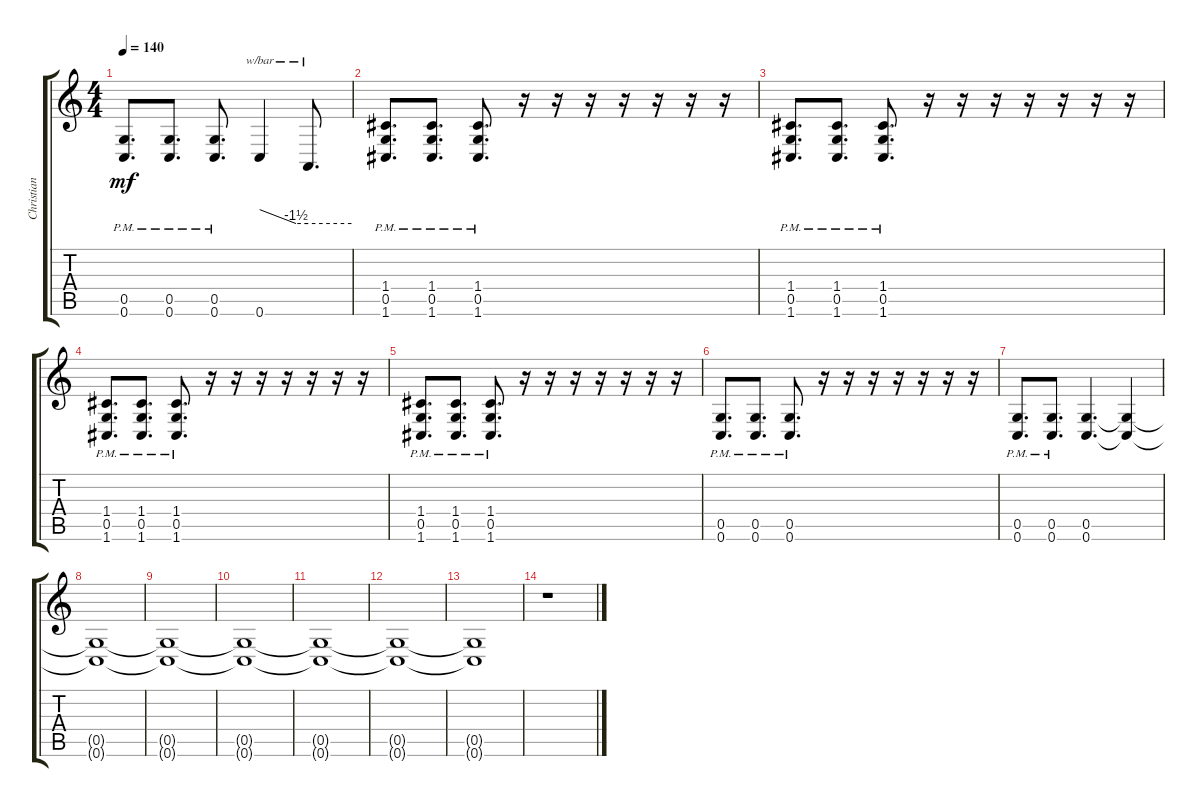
\track ("Christian Royer" "Christian ") {instrument distortionguitar}
\staff {score tabs}
\tuning (D4 A3 F3 C3 G2 C2) {hide}
\ts (4 4)
\tempo 140
\clef g2
\ks c
(0.5{pm} 0.6{pm}).8{d dy mf} (0.5{pm} 0.6{pm}).8{d} (0.5{pm} 0.6{pm}).8{d} 0.6.4{tbe (custom default 0 0 45 -6 60 -6)} 0.6{t}.8{d tbe (hold default 0 -6 60 -6)} |
(1.4{pm} 0.5{pm} 1.6{pm}).8{d} (1.4{pm} 0.5{pm} 1.6{pm}).8{d} (1.4{pm} 0.5{pm} 1.6{pm}).8{d} r.16 r.16 r.16 r.16 r.16 r.16 r.16 |
(1.4{pm} 0.5{pm} 1.6{pm}).8{d} (1.4{pm} 0.5{pm} 1.6{pm}).8{d} (1.4{pm} 0.5{pm} 1.6{pm}).8{d} r.16 r.16 r.16 r.16 r.16 r.16 r.16 |
(1.4{pm} 0.5{pm} 1.6{pm}).8{d} (1.4{pm} 0.5{pm} 1.6{pm}).8{d} (1.4{pm} 0.5{pm} 1.6{pm}).8{d} r.16 r.16 r.16 r.16 r.16 r.16 r.16 |
(1.4{pm} 0.5{pm} 1.6{pm}).8{d} (1.4{pm} 0.5{pm} 1.6{pm}).8{d} (1.4{pm} 0.5{pm} 1.6{pm}).8{d} r.16 r.16 r.16 r.16 r.16 r.16 r.16 |
(0.5{pm} 0.6{pm}).8{d} (0.5{pm} 0.6{pm}).8{d} (0.5{pm} 0.6{pm}).8{d} r.16 r.16 r.16 r.16 r.16 r.16 r.16 |
(0.5{pm} 0.6{pm}).8{d} (0.5{pm} 0.6{pm}).8{d} (0.5 0.6).4{d} (0.5{t} 0.6{t}).4 |
(0.5{t} 0.6{t}).1 |
(0.5{t} 0.6{t}).1 |
(0.5{t} 0.6{t}).1 |
(0.5{t} 0.6{t}).1 |
(0.5{t} 0.6{t}).1 |
(0.5{t} 0.6{t}).1 |
r.1
